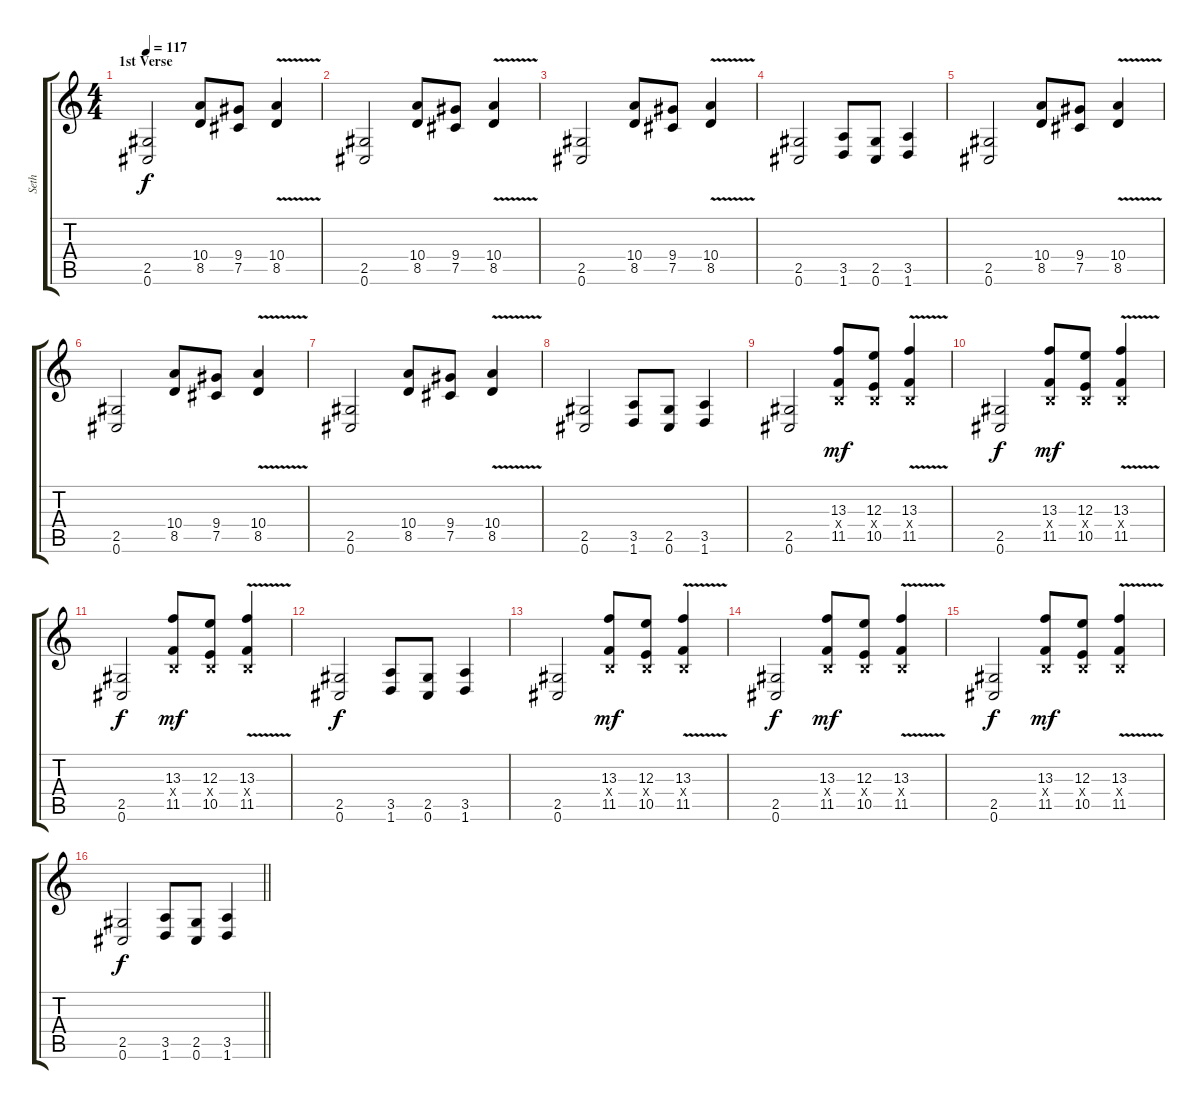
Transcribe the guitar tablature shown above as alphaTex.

\track ("Seth " "Seth ") {instrument overdrivenguitar}
\staff {score tabs}
\tuning (Db4 Ab3 E3 B2 Gb2 Db2) {hide}
\ts (4 4)
\section ("" "1st Verse")
\tempo 117
\clef g2
\ks c
(2.5 0.6).2{dy f} (10.4 8.5).8 (9.4 7.5).8 (10.4{v} 8.5{v}).4 |
(2.5 0.6).2 (10.4 8.5).8 (9.4 7.5).8 (10.4{v} 8.5{v}).4 |
(2.5 0.6).2 (10.4 8.5).8 (9.4 7.5).8 (10.4{v} 8.5{v}).4 |
(2.5 0.6).2 (3.5 1.6).8 (2.5 0.6).8 (3.5 1.6).4 |
(2.5 0.6).2 (10.4 8.5).8 (9.4 7.5).8 (10.4{v} 8.5{v}).4 |
(2.5 0.6).2 (10.4 8.5).8 (9.4 7.5).8 (10.4{v} 8.5{v}).4 |
(2.5 0.6).2 (10.4 8.5).8 (9.4 7.5).8 (10.4{v} 8.5{v}).4 |
(2.5 0.6).2 (3.5 1.6).8 (2.5 0.6).8 (3.5 1.6).4 |
(2.5 0.6).2 (13.3 0.4{x} 11.5).8{dy mf} (12.3 0.4{x} 10.5).8 (13.3{v} 0.4{x} 11.5{v}).4 |
(2.5 0.6).2{dy f} (13.3 0.4{x} 11.5).8{dy mf} (12.3 0.4{x} 10.5).8 (13.3{v} 0.4{x} 11.5{v}).4 |
(2.5 0.6).2{dy f} (13.3 0.4{x} 11.5).8{dy mf} (12.3 0.4{x} 10.5).8 (13.3{v} 0.4{x} 11.5{v}).4 |
(2.5 0.6).2{dy f} (3.5 1.6).8 (2.5 0.6).8 (3.5 1.6).4 |
(2.5 0.6).2 (13.3 0.4{x} 11.5).8{dy mf} (12.3 0.4{x} 10.5).8 (13.3{v} 0.4{x} 11.5{v}).4 |
(2.5 0.6).2{dy f} (13.3 0.4{x} 11.5).8{dy mf} (12.3 0.4{x} 10.5).8 (13.3{v} 0.4{x} 11.5{v}).4 |
(2.5 0.6).2{dy f} (13.3 0.4{x} 11.5).8{dy mf} (12.3 0.4{x} 10.5).8 (13.3{v} 0.4{x} 11.5{v}).4 |
\barLineRight lightlight
(2.5 0.6).2{dy f} (3.5 1.6).8 (2.5 0.6).8 (3.5 1.6).4
